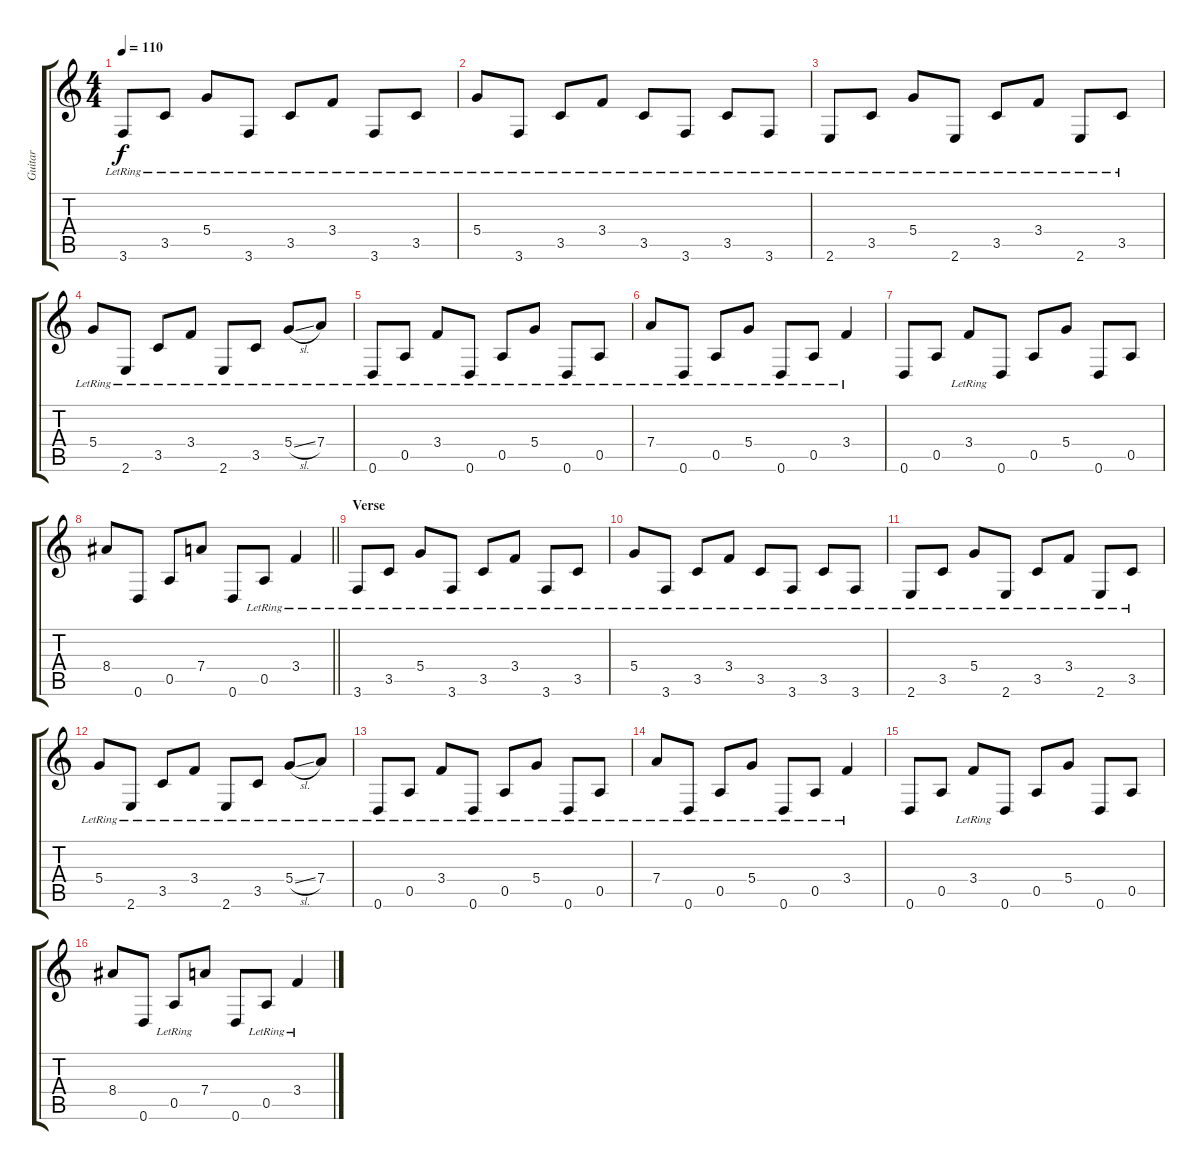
\track ("Guitar" "Guitar") {instrument acousticguitarsteel}
\staff {score tabs}
\tuning (E4 B3 G3 D3 A2 D2) {hide}
\ts (4 4)
\tempo 110
\clef g2
\ks c
3.6{lr}.8{dy f instrument acousticguitarsteel} 3.5{lr}.8 5.4{lr}.8 3.6{lr}.8 3.5{lr}.8 3.4{lr}.8 3.6{lr}.8 3.5{lr}.8 |
5.4{lr}.8 3.6{lr}.8 3.5{lr}.8 3.4{lr}.8 3.5{lr}.8 3.6{lr}.8 3.5{lr}.8 3.6{lr}.8 |
2.6{lr}.8 3.5{lr}.8 5.4{lr}.8 2.6{lr}.8 3.5{lr}.8 3.4{lr}.8 2.6{lr}.8 3.5{lr}.8 |
5.4{lr}.8 2.6{lr}.8 3.5{lr}.8 3.4{lr}.8 2.6{lr}.8 3.5{lr}.8 5.4{sl lr}.8 7.4{lr}.8 |
0.6{lr}.8 0.5{lr}.8 3.4{lr}.8 0.6{lr}.8 0.5{lr}.8 5.4{lr}.8 0.6{lr}.8 0.5{lr}.8 |
7.4{lr}.8 0.6{lr}.8 0.5{lr}.8 5.4{lr}.8 0.6{lr}.8 0.5{lr}.8 3.4{lr}.4 |
0.6.8 0.5.8 3.4{lr}.8 0.6.8 0.5.8 5.4.8 0.6.8 0.5.8 |
\barLineRight lightlight
8.4.8 0.6.8 0.5.8 7.4.8 0.6.8 0.5{lr}.8 3.4{lr}.4 |
\section ("" "Verse")
3.6{lr}.8 3.5{lr}.8 5.4{lr}.8 3.6{lr}.8 3.5{lr}.8 3.4{lr}.8 3.6{lr}.8 3.5{lr}.8 |
5.4{lr}.8 3.6{lr}.8 3.5{lr}.8 3.4{lr}.8 3.5{lr}.8 3.6{lr}.8 3.5{lr}.8 3.6{lr}.8 |
2.6{lr}.8 3.5{lr}.8 5.4{lr}.8 2.6{lr}.8 3.5{lr}.8 3.4{lr}.8 2.6{lr}.8 3.5{lr}.8 |
5.4{lr}.8 2.6{lr}.8 3.5{lr}.8 3.4{lr}.8 2.6{lr}.8 3.5{lr}.8 5.4{sl lr}.8 7.4{lr}.8 |
0.6{lr}.8 0.5{lr}.8 3.4{lr}.8 0.6{lr}.8 0.5{lr}.8 5.4{lr}.8 0.6{lr}.8 0.5{lr}.8 |
7.4{lr}.8 0.6{lr}.8 0.5{lr}.8 5.4{lr}.8 0.6{lr}.8 0.5{lr}.8 3.4{lr}.4 |
0.6.8 0.5.8 3.4{lr}.8 0.6.8 0.5.8 5.4.8 0.6.8 0.5.8 |
8.4.8 0.6.8 0.5{lr}.8 7.4.8 0.6.8 0.5{lr}.8 3.4{lr}.4
